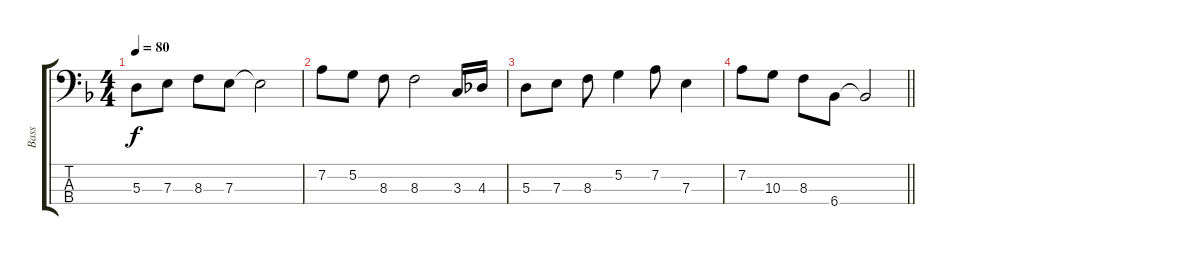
\track ("Bass" "Bass") {instrument electricbasspick}
\staff {score tabs}
\tuning (G2 D2 A1 E1) {hide}
\ts (4 4)
\tempo 80
\clef f4
\ks f
5.3.8{dy f} 7.3.8 8.3.8 7.3.8 7.3{t}.2 |
7.2.8 5.2.8 8.3.8 8.3.2 3.3.16 4.3.16 |
5.3.8 7.3.8 8.3.8 5.2.4 7.2.8 7.3.4 |
\barLineRight lightlight
7.2.8 10.3.8 8.3.8 6.4.8 6.4{t}.2
